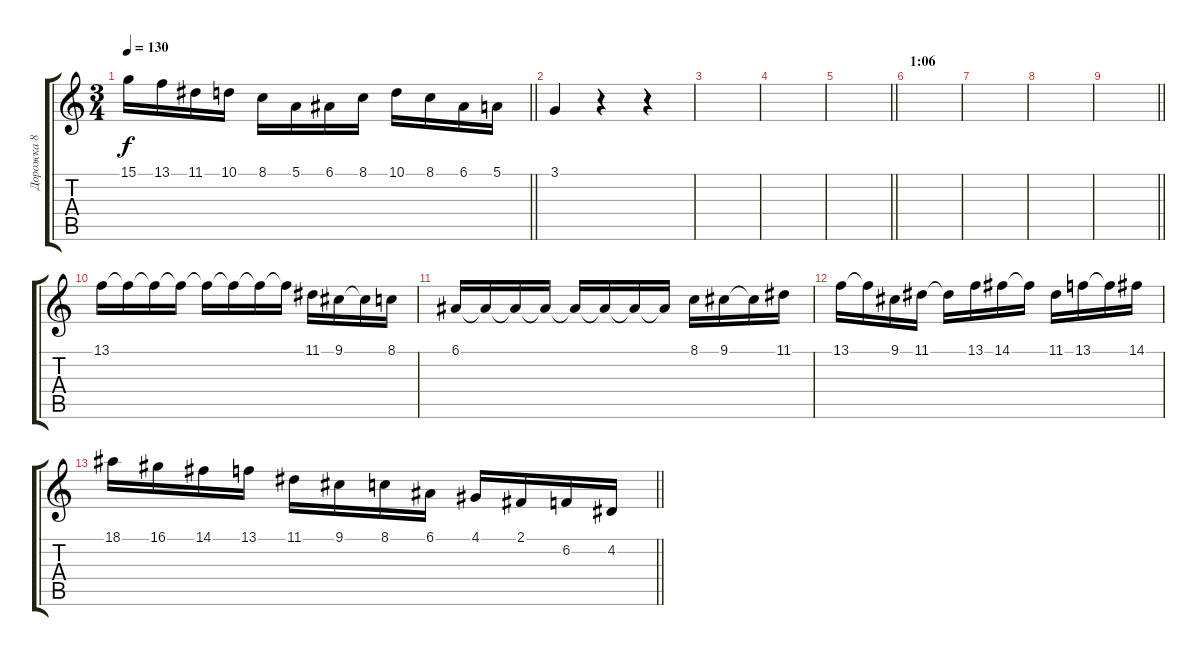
\track ("Дорожка 8" "Дорожка 8") {instrument flute}
\staff {score tabs}
\tuning (E4 B3 G3 D3 A2 E2) {hide}
\ts (3 4)
\tempo 130
\clef g2
\barLineRight lightlight
\ks c
15.1.16{dy f} 13.1.16 11.1.16 10.1.16 8.1.16 5.1.16 6.1.16 8.1.16 10.1.16 8.1.16 6.1.16 5.1.16 |
3.1.4 r.4 r.4 |
|
|
\barLineRight lightlight
|
\section ("" "1:06")
|
|
|
\barLineRight lightlight
|
13.1.16 13.1{t}.16 13.1{t}.16 13.1{t}.16 13.1{t}.16 13.1{t}.16 13.1{t}.16 13.1{t}.16 11.1.16 9.1.16 9.1{t}.16 8.1.16 |
6.1.16 6.1{t}.16 6.1{t}.16 6.1{t}.16 6.1{t}.16 6.1{t}.16 6.1{t}.16 6.1{t}.16 8.1.16 9.1.16 9.1{t}.16 11.1.16 |
13.1.16 13.1{t}.16 9.1.16 11.1.16 11.1{t}.16 13.1.16 14.1.16 14.1{t}.16 11.1.16 13.1.16 13.1{t}.16 14.1.16 |
\barLineRight lightlight
18.1.16 16.1.16 14.1.16 13.1.16 11.1.16 9.1.16 8.1.16 6.1.16 4.1.16 2.1.16 6.2.16 4.2.16
